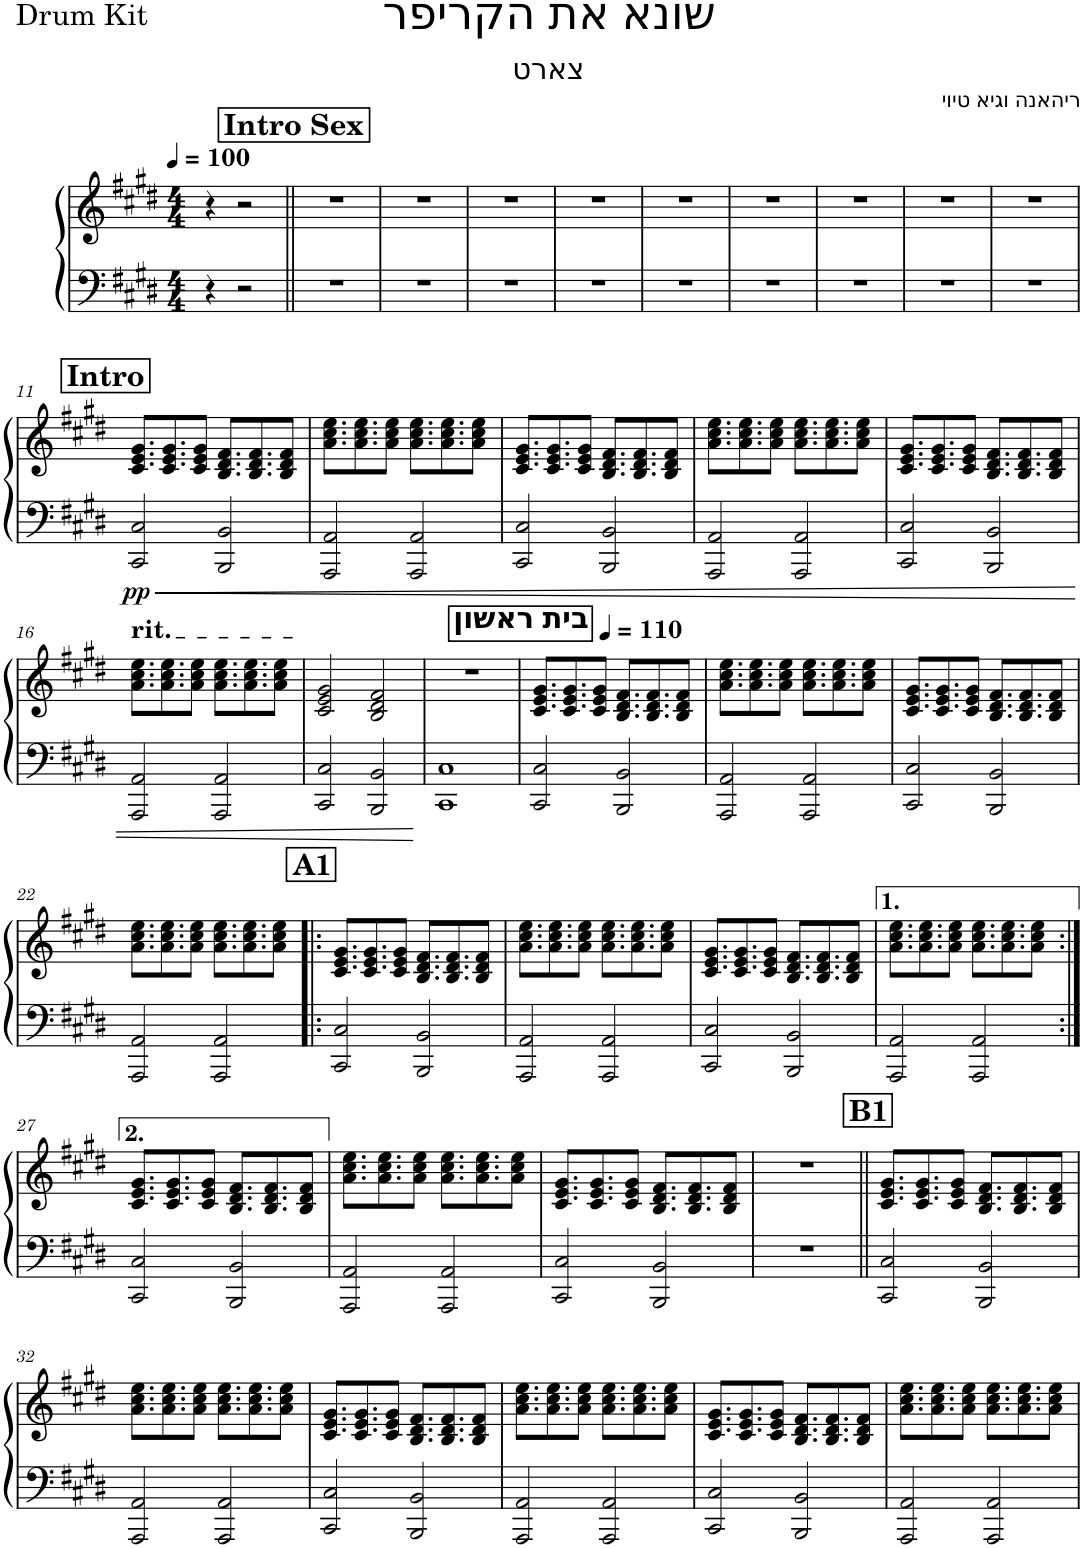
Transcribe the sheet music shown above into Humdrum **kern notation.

**kern	**kern	**dynam
*part1	*part1	*part1
*staff2	*staff1	*staff1/2
*I"Electric Piano	*	*
*I'El. Pno.	*	*
*clefF4	*clefG2	*
*k[f#c#g#d#]	*k[f#c#g#d#]	*
*M4/4	*M4/4	*
*MM100	*MM100	*
=1	=1	=1
4r	4r	.
2r	2r	.
!!LO:REH:place=s1:a:B:cj:fs=14:t=Intro Sex
=2||	=2||	=2||
1r	1r	.
=3	=3	=3
1r	1r	.
=4	=4	=4
1r	1r	.
=5	=5	=5
1r	1r	.
=6	=6	=6
1r	1r	.
=7	=7	=7
1r	1r	.
=8	=8	=8
1r	1r	.
=9	=9	=9
1r	1r	.
=10	=10	=10
1r	1r	.
!!LO:LB:g=z
!!LO:REH:place=s1:a:B:cj:fs=14:t=Intro
=11	=11	=11
!	!	!LO:DY:b=2
2CC#/ 2C#/	8.c#/ 8.e/ 8.g#/L	pp
.	8.c#/ 8.e/ 8.g#/	.
.	8c#/ 8e/ 8g#/J	.
2BBB/ 2BB/	8.B/ 8.d#/ 8.f#/L	.
.	8.B/ 8.d#/ 8.f#/	.
.	8B/ 8d#/ 8f#/J	.
=12	=12	=12
2AAA/ 2AA/	8.a\ 8.cc#\ 8.ee\L	.
.	8.a\ 8.cc#\ 8.ee\	.
.	8a\ 8cc#\ 8ee\J	.
2AAA/ 2AA/	8.a\ 8.cc#\ 8.ee\L	.
.	8.a\ 8.cc#\ 8.ee\	.
.	8a\ 8cc#\ 8ee\J	.
=13	=13	=13
2CC#/ 2C#/	8.c#/ 8.e/ 8.g#/L	.
.	8.c#/ 8.e/ 8.g#/	.
.	8c#/ 8e/ 8g#/J	.
2BBB/ 2BB/	8.B/ 8.d#/ 8.f#/L	.
.	8.B/ 8.d#/ 8.f#/	.
.	8B/ 8d#/ 8f#/J	.
=14	=14	=14
2AAA/ 2AA/	8.a\ 8.cc#\ 8.ee\L	.
.	8.a\ 8.cc#\ 8.ee\	.
.	8a\ 8cc#\ 8ee\J	.
2AAA/ 2AA/	8.a\ 8.cc#\ 8.ee\L	.
.	8.a\ 8.cc#\ 8.ee\	.
.	8a\ 8cc#\ 8ee\J	.
=15	=15	=15
2CC#/ 2C#/	8.c#/ 8.e/ 8.g#/L	.
.	8.c#/ 8.e/ 8.g#/	.
.	8c#/ 8e/ 8g#/J	.
2BBB/ 2BB/	8.B/ 8.d#/ 8.f#/L	.
.	8.B/ 8.d#/ 8.f#/	.
.	8B/ 8d#/ 8f#/J	.
!!LO:LB:g=z
=16	=16	=16
!	!LO:TX:a:t=rit.	!
2AAA/ 2AA/	8.a\ 8.cc#\ 8.ee\L	.
.	8.a\ 8.cc#\ 8.ee\	.
.	8a\ 8cc#\ 8ee\J	.
2AAA/ 2AA/	8.a\ 8.cc#\ 8.ee\L	.
.	8.a\ 8.cc#\ 8.ee\	.
.	8a\ 8cc#\ 8ee\J	.
=17	=17	=17
2CC#/ 2C#/	2c#/ 2e/ 2g#/	.
2BBB/ 2BB/	2B/ 2d#/ 2f#/	.
=18	=18	=18
1CC# 1C#	1r	.
=19	=19	=19
!!LO:REH:place=s1:a:B:cj:fs=14:t=בית ראשון
*	*MM110	*
2CC#/ 2C#/	8.c#/ 8.e/ 8.g#/L	.
.	8.c#/ 8.e/ 8.g#/	.
.	8c#/ 8e/ 8g#/J	.
2BBB/ 2BB/	8.B/ 8.d#/ 8.f#/L	.
.	8.B/ 8.d#/ 8.f#/	.
.	8B/ 8d#/ 8f#/J	.
=20	=20	=20
2AAA/ 2AA/	8.a\ 8.cc#\ 8.ee\L	.
.	8.a\ 8.cc#\ 8.ee\	.
.	8a\ 8cc#\ 8ee\J	.
2AAA/ 2AA/	8.a\ 8.cc#\ 8.ee\L	.
.	8.a\ 8.cc#\ 8.ee\	.
.	8a\ 8cc#\ 8ee\J	.
=21	=21	=21
2CC#/ 2C#/	8.c#/ 8.e/ 8.g#/L	.
.	8.c#/ 8.e/ 8.g#/	.
.	8c#/ 8e/ 8g#/J	.
2BBB/ 2BB/	8.B/ 8.d#/ 8.f#/L	.
.	8.B/ 8.d#/ 8.f#/	.
.	8B/ 8d#/ 8f#/J	.
!!LO:LB:g=z
=22	=22	=22
2AAA/ 2AA/	8.a\ 8.cc#\ 8.ee\L	.
.	8.a\ 8.cc#\ 8.ee\	.
.	8a\ 8cc#\ 8ee\J	.
2AAA/ 2AA/	8.a\ 8.cc#\ 8.ee\L	.
.	8.a\ 8.cc#\ 8.ee\	.
.	8a\ 8cc#\ 8ee\J	.
!!LO:REH:place=s1:a:B:cj:fs=14:t=A1
=23!|:	=23!|:	=23!|:
2CC#/ 2C#/	8.c#/ 8.e/ 8.g#/L	.
.	8.c#/ 8.e/ 8.g#/	.
.	8c#/ 8e/ 8g#/J	.
2BBB/ 2BB/	8.B/ 8.d#/ 8.f#/L	.
.	8.B/ 8.d#/ 8.f#/	.
.	8B/ 8d#/ 8f#/J	.
=24	=24	=24
2AAA/ 2AA/	8.a\ 8.cc#\ 8.ee\L	.
.	8.a\ 8.cc#\ 8.ee\	.
.	8a\ 8cc#\ 8ee\J	.
2AAA/ 2AA/	8.a\ 8.cc#\ 8.ee\L	.
.	8.a\ 8.cc#\ 8.ee\	.
.	8a\ 8cc#\ 8ee\J	.
=25	=25	=25
2CC#/ 2C#/	8.c#/ 8.e/ 8.g#/L	.
.	8.c#/ 8.e/ 8.g#/	.
.	8c#/ 8e/ 8g#/J	.
2BBB/ 2BB/	8.B/ 8.d#/ 8.f#/L	.
.	8.B/ 8.d#/ 8.f#/	.
.	8B/ 8d#/ 8f#/J	.
=26	=26	=26
2AAA/ 2AA/	8.a\ 8.cc#\ 8.ee\L	.
.	8.a\ 8.cc#\ 8.ee\	.
.	8a\ 8cc#\ 8ee\J	.
2AAA/ 2AA/	8.a\ 8.cc#\ 8.ee\L	.
.	8.a\ 8.cc#\ 8.ee\	.
.	8a\ 8cc#\ 8ee\J	.
!!LO:LB:g=z
=27:|!	=27:|!	=27:|!
2CC#/ 2C#/	8.c#/ 8.e/ 8.g#/L	.
.	8.c#/ 8.e/ 8.g#/	.
.	8c#/ 8e/ 8g#/J	.
2BBB/ 2BB/	8.B/ 8.d#/ 8.f#/L	.
.	8.B/ 8.d#/ 8.f#/	.
.	8B/ 8d#/ 8f#/J	.
=28	=28	=28
2AAA/ 2AA/	8.a\ 8.cc#\ 8.ee\L	.
.	8.a\ 8.cc#\ 8.ee\	.
.	8a\ 8cc#\ 8ee\J	.
2AAA/ 2AA/	8.a\ 8.cc#\ 8.ee\L	.
.	8.a\ 8.cc#\ 8.ee\	.
.	8a\ 8cc#\ 8ee\J	.
=29	=29	=29
2CC#/ 2C#/	8.c#/ 8.e/ 8.g#/L	.
.	8.c#/ 8.e/ 8.g#/	.
.	8c#/ 8e/ 8g#/J	.
2BBB/ 2BB/	8.B/ 8.d#/ 8.f#/L	.
.	8.B/ 8.d#/ 8.f#/	.
.	8B/ 8d#/ 8f#/J	.
=30	=30	=30
1r	1r	.
!!LO:REH:place=s1:a:B:cj:fs=14:t=B1
=31||	=31||	=31||
2CC#/ 2C#/	8.c#/ 8.e/ 8.g#/L	.
.	8.c#/ 8.e/ 8.g#/	.
.	8c#/ 8e/ 8g#/J	.
2BBB/ 2BB/	8.B/ 8.d#/ 8.f#/L	.
.	8.B/ 8.d#/ 8.f#/	.
.	8B/ 8d#/ 8f#/J	.
!!LO:LB:g=z
=32	=32	=32
2AAA/ 2AA/	8.a\ 8.cc#\ 8.ee\L	.
.	8.a\ 8.cc#\ 8.ee\	.
.	8a\ 8cc#\ 8ee\J	.
2AAA/ 2AA/	8.a\ 8.cc#\ 8.ee\L	.
.	8.a\ 8.cc#\ 8.ee\	.
.	8a\ 8cc#\ 8ee\J	.
=33	=33	=33
2CC#/ 2C#/	8.c#/ 8.e/ 8.g#/L	.
.	8.c#/ 8.e/ 8.g#/	.
.	8c#/ 8e/ 8g#/J	.
2BBB/ 2BB/	8.B/ 8.d#/ 8.f#/L	.
.	8.B/ 8.d#/ 8.f#/	.
.	8B/ 8d#/ 8f#/J	.
=34	=34	=34
2AAA/ 2AA/	8.a\ 8.cc#\ 8.ee\L	.
.	8.a\ 8.cc#\ 8.ee\	.
.	8a\ 8cc#\ 8ee\J	.
2AAA/ 2AA/	8.a\ 8.cc#\ 8.ee\L	.
.	8.a\ 8.cc#\ 8.ee\	.
.	8a\ 8cc#\ 8ee\J	.
=35	=35	=35
2CC#/ 2C#/	8.c#/ 8.e/ 8.g#/L	.
.	8.c#/ 8.e/ 8.g#/	.
.	8c#/ 8e/ 8g#/J	.
2BBB/ 2BB/	8.B/ 8.d#/ 8.f#/L	.
.	8.B/ 8.d#/ 8.f#/	.
.	8B/ 8d#/ 8f#/J	.
=36	=36	=36
2AAA/ 2AA/	8.a\ 8.cc#\ 8.ee\L	.
.	8.a\ 8.cc#\ 8.ee\	.
.	8a\ 8cc#\ 8ee\J	.
2AAA/ 2AA/	8.a\ 8.cc#\ 8.ee\L	.
.	8.a\ 8.cc#\ 8.ee\	.
.	8a\ 8cc#\ 8ee\J	.
=	=	=
*-	*-	*-
